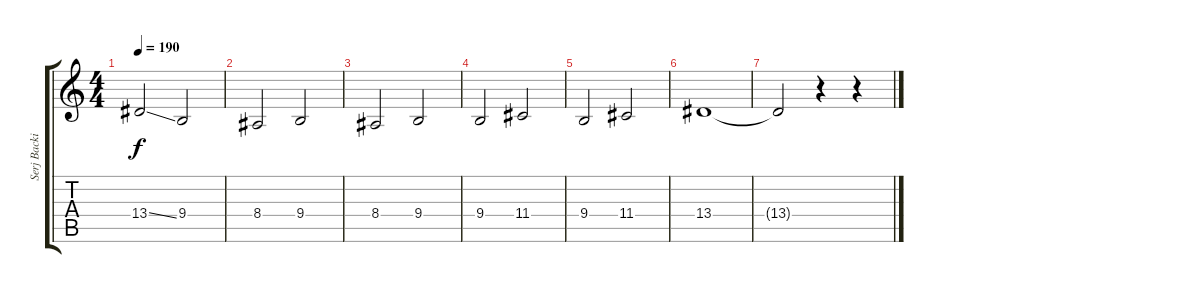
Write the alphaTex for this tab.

\track ("Serj Backing Vox" "Serj Backi") {instrument bassoon}
\staff {score tabs}
\tuning (E4 B3 G3 D3 A2 E2) {hide}
\ts (4 4)
\tempo 190
\clef g2
\ks c
13.4{ss}.2{dy f} 9.4.2 |
8.4.2 9.4.2 |
8.4.2 9.4.2 |
9.4.2 11.4.2 |
9.4.2 11.4.2 |
13.4.1 |
13.4{t}.2 r.4 r.4
